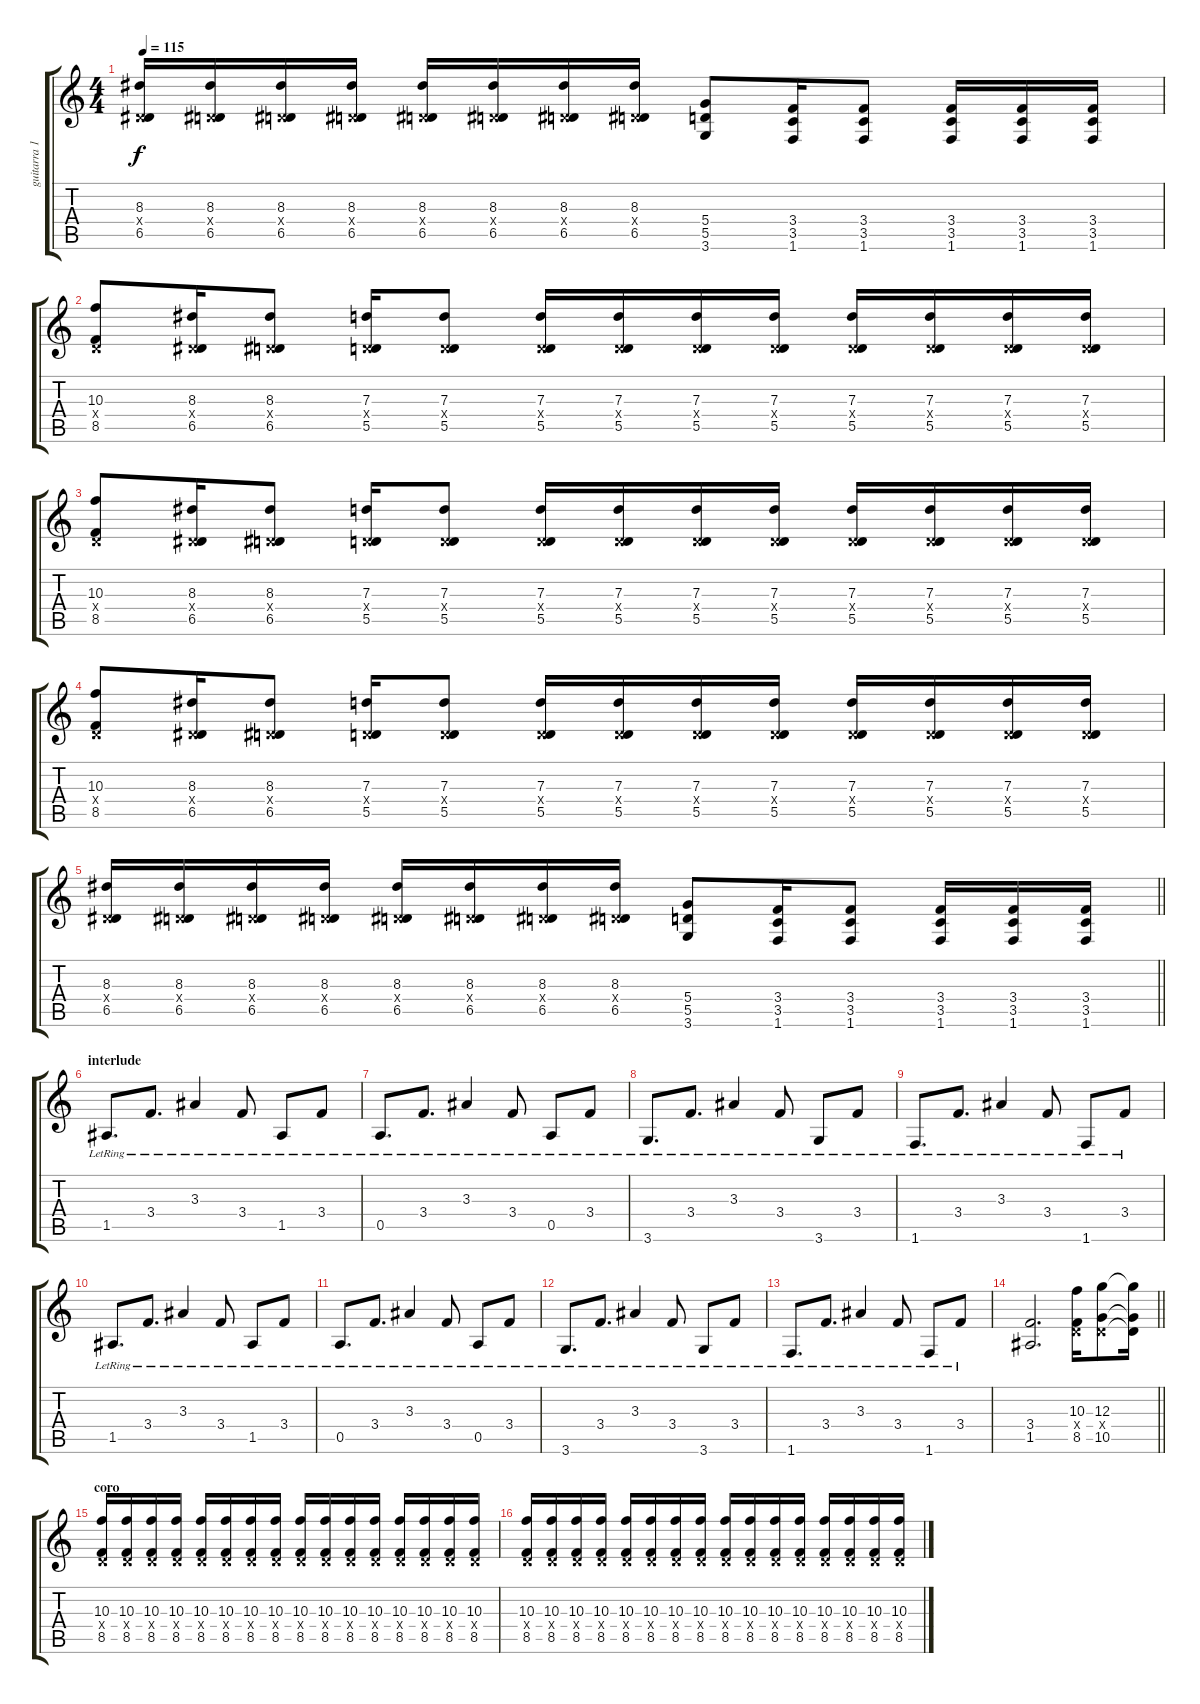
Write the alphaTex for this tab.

\track ("guitarra 1" "guitarra 1") {instrument distortionguitar}
\staff {score tabs}
\tuning (E4 B3 G3 D3 A2 E2) {hide}
\ts (4 4)
\tempo 115
\clef g2
\ks c
(8.3 0.4{x} 6.5).16{dy f} (8.3 0.4{x} 6.5).16 (8.3 0.4{x} 6.5).16 (8.3 0.4{x} 6.5).16 (8.3 0.4{x} 6.5).16 (8.3 0.4{x} 6.5).16 (8.3 0.4{x} 6.5).16 (8.3 0.4{x} 6.5).16 (5.4 5.5 3.6).8 (3.4 3.5 1.6).16 (3.4 3.5 1.6).8 (3.4 3.5 1.6).16 (3.4 3.5 1.6).16 (3.4 3.5 1.6).16 |
(10.3 0.4{x} 8.5).8 (8.3 0.4{x} 6.5).16 (8.3 0.4{x} 6.5).8 (7.3 0.4{x} 5.5).16 (7.3 0.4{x} 5.5).8 (7.3 0.4{x} 5.5).16 (7.3 0.4{x} 5.5).16 (7.3 0.4{x} 5.5).16 (7.3 0.4{x} 5.5).16 (7.3 0.4{x} 5.5).16 (7.3 0.4{x} 5.5).16 (7.3 0.4{x} 5.5).16 (7.3 0.4{x} 5.5).16 |
(10.3 0.4{x} 8.5).8 (8.3 0.4{x} 6.5).16 (8.3 0.4{x} 6.5).8 (7.3 0.4{x} 5.5).16 (7.3 0.4{x} 5.5).8 (7.3 0.4{x} 5.5).16 (7.3 0.4{x} 5.5).16 (7.3 0.4{x} 5.5).16 (7.3 0.4{x} 5.5).16 (7.3 0.4{x} 5.5).16 (7.3 0.4{x} 5.5).16 (7.3 0.4{x} 5.5).16 (7.3 0.4{x} 5.5).16 |
(10.3 0.4{x} 8.5).8 (8.3 0.4{x} 6.5).16 (8.3 0.4{x} 6.5).8 (7.3 0.4{x} 5.5).16 (7.3 0.4{x} 5.5).8 (7.3 0.4{x} 5.5).16 (7.3 0.4{x} 5.5).16 (7.3 0.4{x} 5.5).16 (7.3 0.4{x} 5.5).16 (7.3 0.4{x} 5.5).16 (7.3 0.4{x} 5.5).16 (7.3 0.4{x} 5.5).16 (7.3 0.4{x} 5.5).16 |
\barLineRight lightlight
(8.3 0.4{x} 6.5).16 (8.3 0.4{x} 6.5).16 (8.3 0.4{x} 6.5).16 (8.3 0.4{x} 6.5).16 (8.3 0.4{x} 6.5).16 (8.3 0.4{x} 6.5).16 (8.3 0.4{x} 6.5).16 (8.3 0.4{x} 6.5).16 (5.4 5.5 3.6).8 (3.4 3.5 1.6).16 (3.4 3.5 1.6).8 (3.4 3.5 1.6).16 (3.4 3.5 1.6).16 (3.4 3.5 1.6).16 |
\section ("" "interlude")
1.5{lr}.8{d balance 8 instrument electricguitarclean} 3.4{lr}.8{d} 3.3{lr}.4 3.4{lr}.8 1.5{lr}.8 3.4{lr}.8 |
0.5{lr}.8{d} 3.4{lr}.8{d} 3.3{lr}.4 3.4{lr}.8 0.5{lr}.8 3.4{lr}.8 |
3.6{lr}.8{d} 3.4{lr}.8{d} 3.3{lr}.4 3.4{lr}.8 3.6{lr}.8 3.4{lr}.8 |
1.6{lr}.8{d} 3.4{lr}.8{d} 3.3{lr}.4 3.4{lr}.8 1.6{lr}.8 3.4{lr}.8 |
1.5{lr}.8{d} 3.4{lr}.8{d} 3.3{lr}.4 3.4{lr}.8 1.5{lr}.8 3.4{lr}.8 |
0.5{lr}.8{d} 3.4{lr}.8{d} 3.3{lr}.4 3.4{lr}.8 0.5{lr}.8 3.4{lr}.8 |
3.6{lr}.8{d} 3.4{lr}.8{d} 3.3{lr}.4 3.4{lr}.8 3.6{lr}.8 3.4{lr}.8 |
1.6{lr}.8{d} 3.4{lr}.8{d} 3.3{lr}.4 3.4{lr}.8 1.6{lr}.8 3.4{lr}.8 |
\barLineRight lightlight
(3.4 1.5).2{d} (10.3 0.4{x} 8.5).16{balance 0 instrument distortionguitar} (12.3 0.4{x} 10.5).8 (12.3{t} 0.4{t} 10.5{t}).16 |
\section ("" "coro")
(10.3 0.4{x} 8.5).16 (10.3 0.4{x} 8.5).16 (10.3 0.4{x} 8.5).16 (10.3 0.4{x} 8.5).16 (10.3 0.4{x} 8.5).16 (10.3 0.4{x} 8.5).16 (10.3 0.4{x} 8.5).16 (10.3 0.4{x} 8.5).16 (10.3 0.4{x} 8.5).16 (10.3 0.4{x} 8.5).16 (10.3 0.4{x} 8.5).16 (10.3 0.4{x} 8.5).16 (10.3 0.4{x} 8.5).16 (10.3 0.4{x} 8.5).16 (10.3 0.4{x} 8.5).16 (10.3 0.4{x} 8.5).16 |
(10.3 0.4{x} 8.5).16 (10.3 0.4{x} 8.5).16 (10.3 0.4{x} 8.5).16 (10.3 0.4{x} 8.5).16 (10.3 0.4{x} 8.5).16 (10.3 0.4{x} 8.5).16 (10.3 0.4{x} 8.5).16 (10.3 0.4{x} 8.5).16 (10.3 0.4{x} 8.5).16 (10.3 0.4{x} 8.5).16 (10.3 0.4{x} 8.5).16 (10.3 0.4{x} 8.5).16 (10.3 0.4{x} 8.5).16 (10.3 0.4{x} 8.5).16 (10.3 0.4{x} 8.5).16 (10.3 0.4{x} 8.5).16
